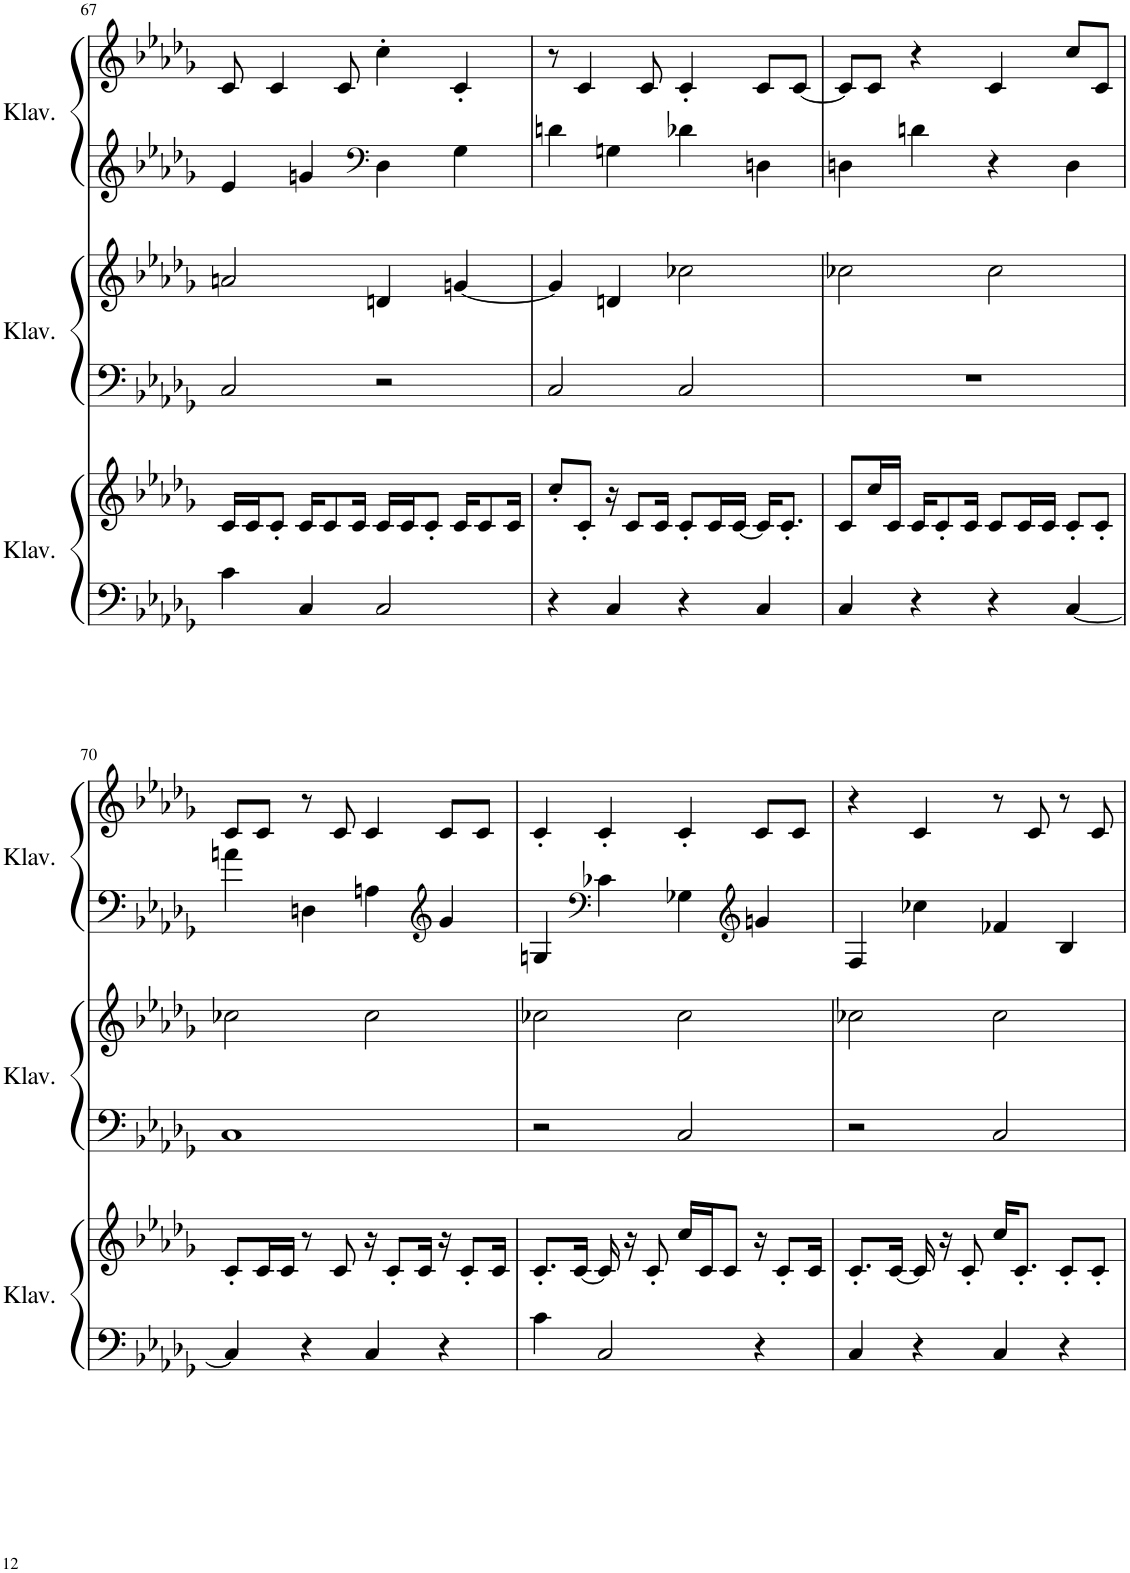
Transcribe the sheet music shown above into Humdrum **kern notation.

**kern	**kern	**kern	**kern	**kern	**kern
*part3	*part3	*part2	*part2	*part1	*part1
*staff6	*staff5	*staff4	*staff3	*staff2	*staff1
*I"Klavier	*	*I"Klavier	*	*I"Klavier	*
*I'Klav.	*	*I'Klav.	*	*I'Klav.	*
!!LO:PB:g=z
*clefF4	*clefG2	*clefF4	*clefG2	*clefF4	*clefG2
*k[b-e-a-d-g-]	*k[b-e-a-d-g-]	*k[b-e-a-d-g-]	*k[b-e-a-d-g-]	*k[b-e-a-d-g-]	*k[b-e-a-d-g-]
*M4/4	*M4/4	*M4/4	*M4/4	*M4/4	*M4/4
=67	=67	=67	=67	=67	=67
4c\	16c/LL	2C/	2an/	4e-/	8c/
.	16c/J	.	.	.	.
.	8c'/J	.	.	.	4c/
4C/	16c/KL	.	.	4gn/	.
.	8c/	.	.	.	.
.	.	.	.	.	8c/
.	16c/Jk	.	.	.	.
*	*	*	*	*clefF4	*
2C/	16c/LL	2r	4dn/	4D-\	4cc'\
.	16c/J	.	.	.	.
.	8c'/J	.	.	.	.
.	16c/KL	.	[4gn/	4G-\	4c'/
.	8c/	.	.	.	.
.	16c/Jk	.	.	.	.
=68	=68	=68	=68	=68	=68
4r	8cc'/L	2C/	4g/]	4dn\	8r
.	8c'/J	.	.	.	4c/
4C/	16r	.	4dn/	4Gn\	.
.	8c/L	.	.	.	.
.	.	.	.	.	8c/
.	16c/Jk	.	.	.	.
4r	8c'/L	2C/	2cc-X\	4d-X\	4c'/
.	16c/L	.	.	.	.
.	[16c/JJ	.	.	.	.
4C/	16c/KL]	.	.	4Dn\	8c/L
.	8.c'/J	.	.	.	.
.	.	.	.	.	[8c/J
=69	=69	=69	=69	=69	=69
4C/	8c/L	1r	2cc-X\	4Dn\	8c/L]
.	16cc/L	.	.	.	8c/J
.	16c/JJ	.	.	.	.
4r	16c/KL	.	.	4dn\	4r
.	8c'/	.	.	.	.
.	16c/Jk	.	.	.	.
4r	8c/L	.	2cc-\	4r	4c/
.	16c/L	.	.	.	.
.	16c/JJ	.	.	.	.
[4C/	8c'/L	.	.	4D\	8cc/L
.	8c'/J	.	.	.	8c/J
!!LO:LB:g=z
=70	=70	=70	=70	=70	=70
4C/]	8c'/L	1C	2cc-X\	4an\	8c/L
.	16c/L	.	.	.	8c/J
.	16c/JJ	.	.	.	.
4r	8r	.	.	4Dn\	8r
.	8c/	.	.	.	8c/
4C/	16r	.	2cc-\	4An\	4c/
.	8c'/L	.	.	.	.
.	16c/Jk	.	.	.	.
*	*	*	*	*clefG2	*
4r	16r	.	.	4g-/	8c/L
.	8c'/L	.	.	.	.
.	.	.	.	.	8c/J
.	16c/Jk	.	.	.	.
=71	=71	=71	=71	=71	=71
4c\	8.c'/L	2r	2cc-X\	4Gn/	4c'/
.	[16c/Jk	.	.	.	.
*	*	*	*	*clefF4	*
2C/	16c/]	.	.	4c-X\	4c'/
.	16r	.	.	.	.
.	8c'/	.	.	.	.
.	16cc/LL	2C/	2cc-\	4G-X\	4c'/
.	16c/J	.	.	.	.
.	8c/J	.	.	.	.
*	*	*	*	*clefG2	*
4r	16r	.	.	4gn/	8c/L
.	8c'/L	.	.	.	.
.	.	.	.	.	8c/J
.	16c/Jk	.	.	.	.
=72	=72	=72	=72	=72	=72
4C/	8.c'/L	2r	2cc-X\	4F/	4r
.	[16c/Jk	.	.	.	.
4r	16c/]	.	.	4cc-X\	4c/
.	16r	.	.	.	.
.	8c'/	.	.	.	.
4C/	16cc/KL	2C/	2cc-\	4f-X/	8r
.	8.c'/J	.	.	.	.
.	.	.	.	.	8c/
4r	8c'/L	.	.	4B-/	8r
.	8c'/J	.	.	.	8c/
=	=	=	=	=	=
*-	*-	*-	*-	*-	*-
